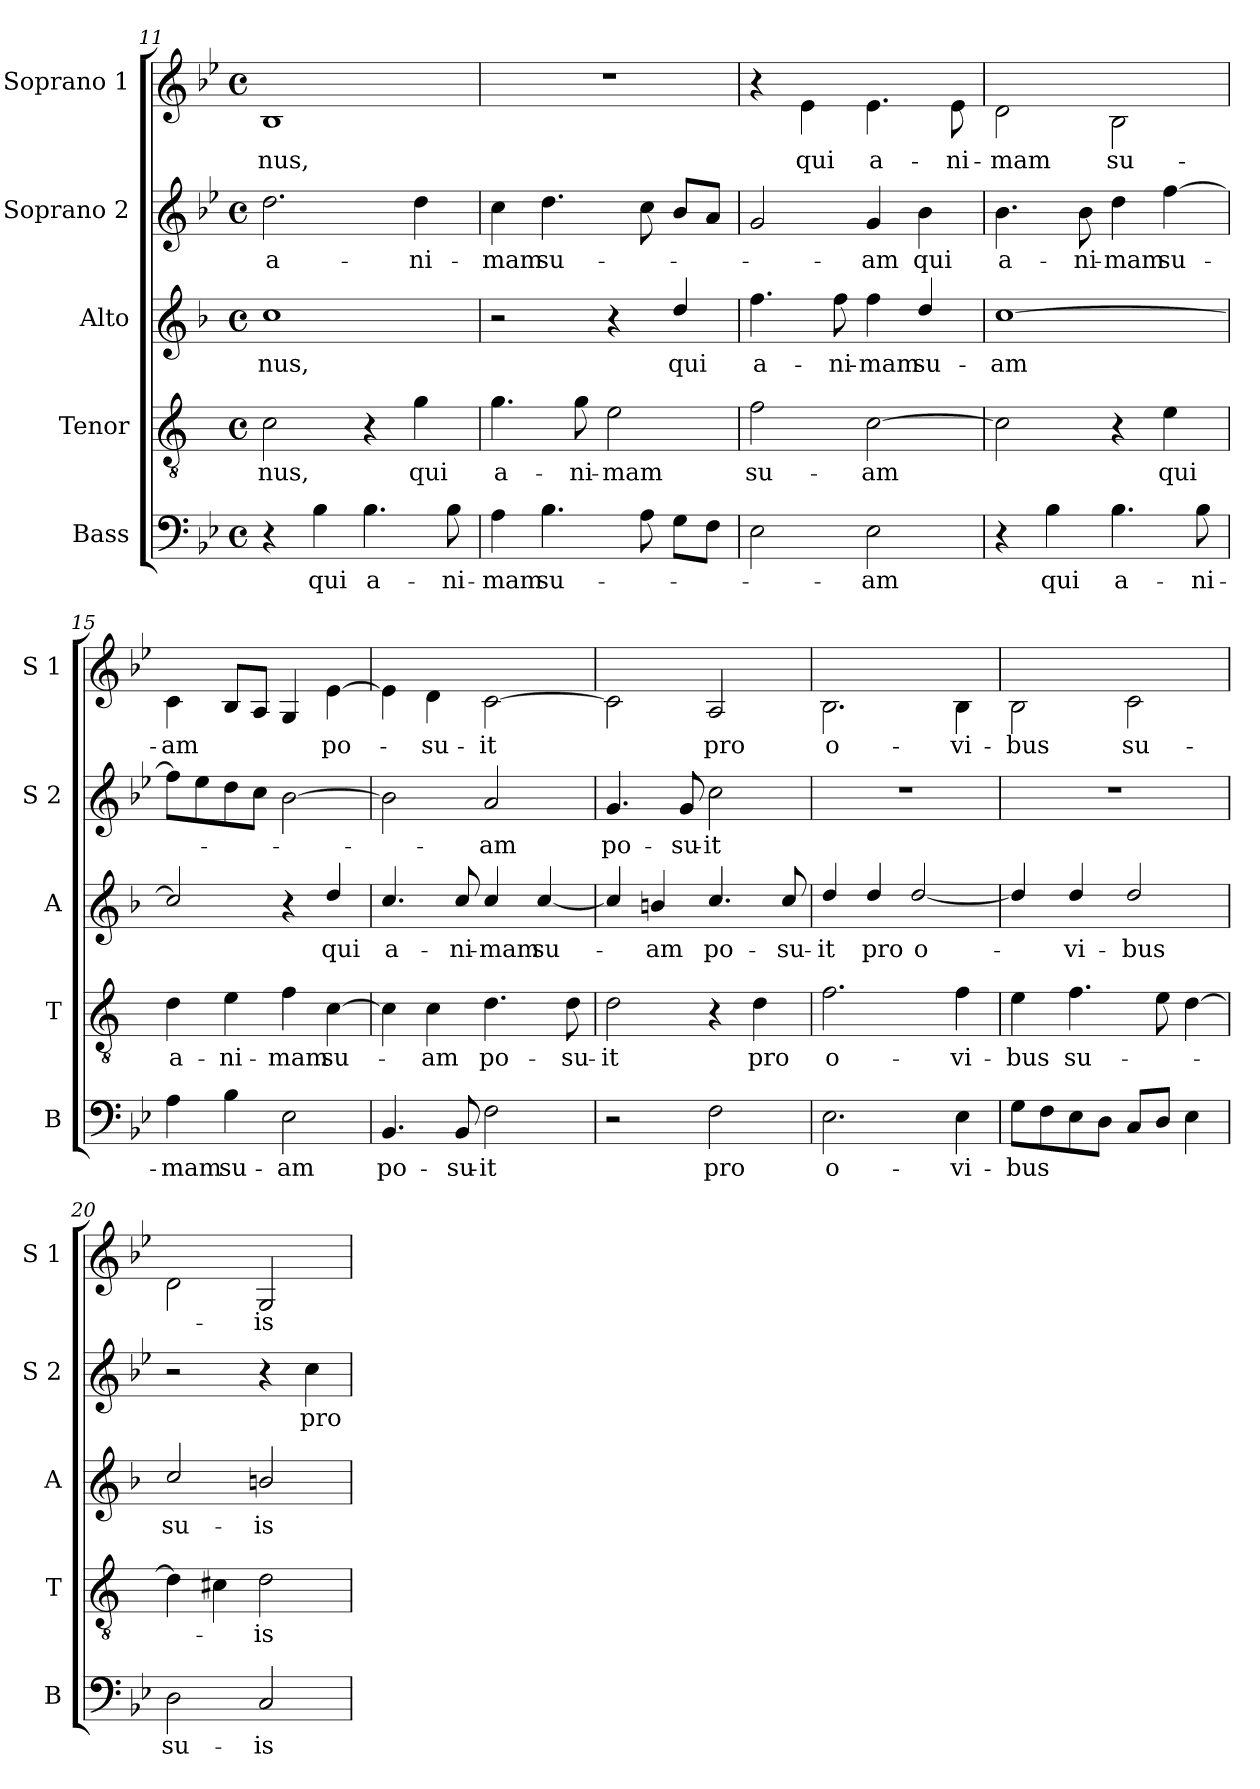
**kern	**text	**kern	**text	**kern	**text	**kern	**text	**kern	**text
*part5	*part5	*part4	*part4	*part3	*part3	*part2	*part2	*part1	*part1
*staff5	*staff5	*staff4	*staff4	*staff3	*staff3	*staff2	*staff2	*staff1	*staff1
*I"Bass	*	*I"Tenor	*	*I"Alto	*	*I"Soprano 2	*	*I"Soprano 1	*
*I'B	*	*I'T	*	*I'A	*	*I'S 2	*	*I'S 1	*
!!LO:PB:g=z
*clefF4	*	*clefGv2	*	*clefG2	*	*clefG2	*	*clefG2	*
*	*	*ITrd1c2	*	*ITrd4c7	*	*	*	*ITrd-7c-12	*
*k[b-e-]	*	*k[b-e-]	*	*k[b-e-]	*	*k[b-e-]	*	*k[b-e-]	*
*B-:	*	*B-:	*	*B-:	*	*B-:	*	*B-:	*
*M4/4	*	*M4/4	*	*M4/4	*	*M4/4	*	*M4/4	*
*met(c)	*	*met(c)	*	*met(c)	*	*met(c)	*	*met(c)	*
=11	=11	=11	=11	=11	=11	=11	=11	=11	=11
4r	.	2B-\	-nus,	1f	-nus,	2.dd\	a-	1b-	-nus,
4B-\	qui	.	.	.	.	.	.	.	.
4.B-\	a-	4r	.	.	.	.	.	.	.
.	.	4f\	qui	.	.	4dd\	-ni-	.	.
8B-\	-ni-	.	.	.	.	.	.	.	.
=12	=12	=12	=12	=12	=12	=12	=12	=12	=12
4A\	-mam	4.f\	a-	2r	.	4cc\	-mam	1r	.
4.B-\	su-	.	.	.	.	4.dd\	su-	.	.
.	.	8f\	-ni-	.	.	.	.	.	.
.	.	2d\	-mam	4r	.	.	.	.	.
8A\	.	.	.	.	.	8cc\	.	.	.
8G\L	.	.	.	4g/	qui	8b-/L	.	.	.
8F\J	.	.	.	.	.	8a/J	.	.	.
=13	=13	=13	=13	=13	=13	=13	=13	=13	=13
2E-\	.	2e-\	su-	4.b-\	a-	2g/	.	4r	.
.	.	.	.	.	.	.	.	4ee-\	qui
.	.	.	.	8b-\	-ni-	.	.	.	.
2E-\	-am	[2B-\	-am	4b-\	-mam	4g/	-am	4.ee-\	a-
.	.	.	.	4g/	su-	4b-\	qui	.	.
.	.	.	.	.	.	.	.	8ee-\	-ni-
=14	=14	=14	=14	=14	=14	=14	=14	=14	=14
4r	.	2B-\]	.	[1f	-am	4.b-\	a-	2dd\	-mam
4B-\	qui	.	.	.	.	.	.	.	.
.	.	.	.	.	.	8b-\	-ni-	.	.
4.B-\	a-	4r	.	.	.	4dd\	-mam	2b-\	su-
.	.	4d\	qui	.	.	[4ff\	su-	.	.
8B-\	-ni-	.	.	.	.	.	.	.	.
=15	=15	=15	=15	=15	=15	=15	=15	=15	=15
4A\	-mam	4c\	a-	2f/]	.	8ff\L]	.	4cc\	-am
.	.	.	.	.	.	8ee-\	.	.	.
4B-\	su-	4d\	-ni-	.	.	8dd\	.	8b-/L	.
.	.	.	.	.	.	8cc\J	.	8a/J	.
2E-\	-am	4e-\	-mam	4r	.	[2b-\	.	4g/	.
.	.	[4B-\	su-	4g/	qui	.	.	[4ee-\	po-
!!LO:LB:g=z
=16	=16	=16	=16	=16	=16	=16	=16	=16	=16
4.BB-/	po-	4B-\]	.	4.f/	a-	2b-\]	.	4ee-\]	.
.	.	4B-\	-am	.	.	.	.	4dd\	-su-
8BB-/	-su-	.	.	8f/	-ni-	.	.	.	.
2F\	-it	4.c\	po-	4f/	-mam	2a/	-am	[2cc\	-it
.	.	.	.	[4f/	su-	.	.	.	.
.	.	8c\	-su-	.	.	.	.	.	.
=17	=17	=17	=17	=17	=17	=17	=17	=17	=17
2r	.	2c\	-it	4f/]	.	4.g/	po-	2cc\]	.
.	.	.	.	4en/	-am	.	.	.	.
.	.	.	.	.	.	8g/	-su-	.	.
2F\	pro	4r	.	4.f/	po-	2cc\	-it	2a/	pro
.	.	4c\	pro	.	.	.	.	.	.
.	.	.	.	8f/	-su-	.	.	.	.
=18	=18	=18	=18	=18	=18	=18	=18	=18	=18
2.E-\	o-	2.e-\	o-	4g/	-it	1r	.	2.b-\	o-
.	.	.	.	4g/	pro	.	.	.	.
.	.	.	.	[2g/	o-	.	.	.	.
4E-\	-vi-	4e-\	-vi-	.	.	.	.	4b-\	-vi-
=19	=19	=19	=19	=19	=19	=19	=19	=19	=19
8G\L	-bus	4d\	-bus	4g/]	.	1r	.	2b-\	-bus
8F\	.	.	.	.	.	.	.	.	.
8E-\	.	4.e-\	su-	4g/	-vi-	.	.	.	.
8D\J	.	.	.	.	.	.	.	.	.
8C/L	.	.	.	2g/	-bus	.	.	2cc\	su-
8D/J	.	8d\	.	.	.	.	.	.	.
4E-\	.	[4c\	.	.	.	.	.	.	.
=20	=20	=20	=20	=20	=20	=20	=20	=20	=20
2D\	su-	4c\]	.	2f/	su-	2r	.	2dd\	.
.	.	4Bn\	.	.	.	.	.	.	.
2C/	-is	2c\	-is	2en/	-is	4r	.	2g/	-is
.	.	.	.	.	.	4cc\	pro	.	.
=	=	=	=	=	=	=	=	=	=
*-	*-	*-	*-	*-	*-	*-	*-	*-	*-
